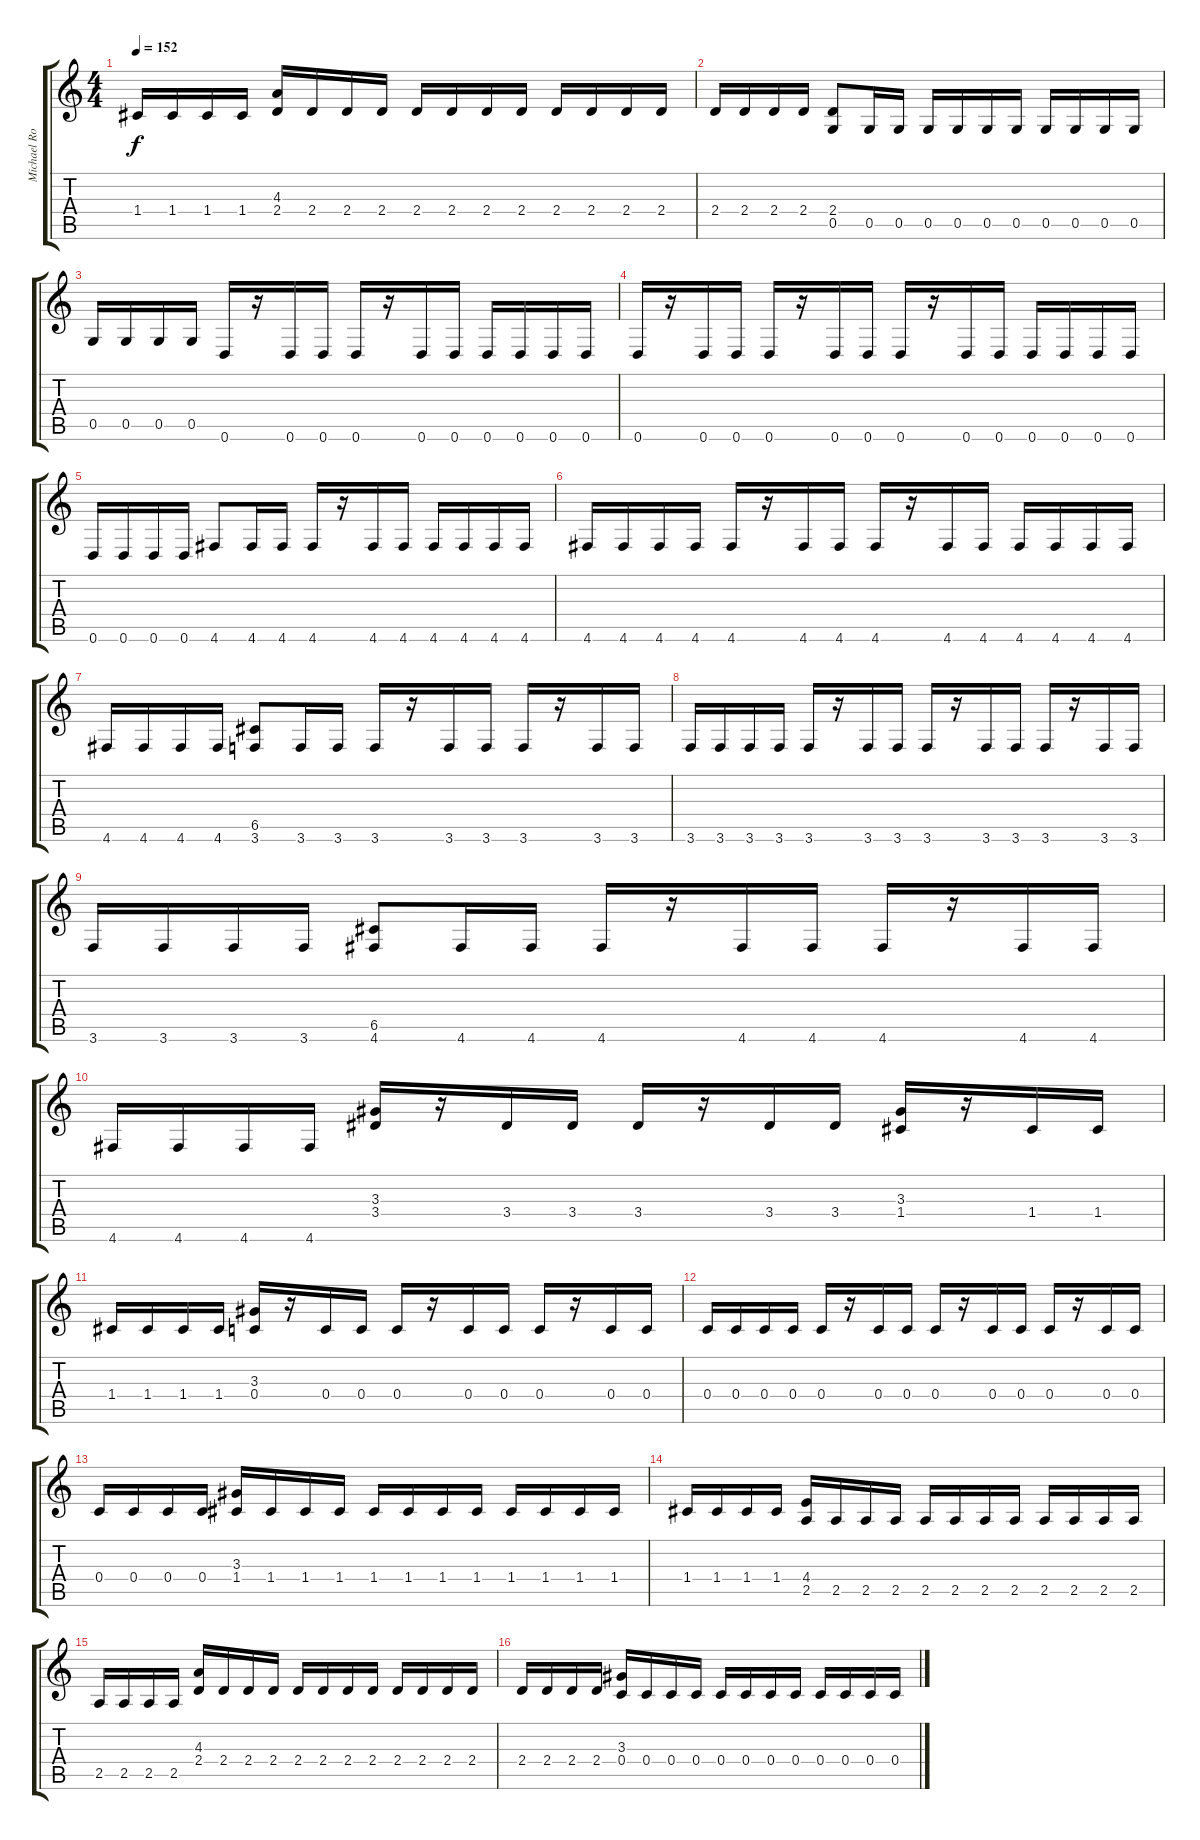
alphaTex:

\track ("Michael Romeo" "Michael Ro") {instrument distortionguitar}
\staff {score tabs}
\tuning (D4 A3 F3 C3 G2 D2) {hide}
\ts (4 4)
\tempo 152
\clef g2
\ks c
1.4.16{dy f} 1.4.16 1.4.16 1.4.16 (4.3 2.4).16 2.4.16 2.4.16 2.4.16 2.4.16 2.4.16 2.4.16 2.4.16 2.4.16 2.4.16 2.4.16 2.4.16 |
2.4.16 2.4.16 2.4.16 2.4.16 (2.4 0.5).8 0.5.16 0.5.16 0.5.16 0.5.16 0.5.16 0.5.16 0.5.16 0.5.16 0.5.16 0.5.16 |
0.5.16 0.5.16 0.5.16 0.5.16 0.6.16 r.16 0.6.16 0.6.16 0.6.16 r.16 0.6.16 0.6.16 0.6.16 0.6.16 0.6.16 0.6.16 |
0.6.16 r.16 0.6.16 0.6.16 0.6.16 r.16 0.6.16 0.6.16 0.6.16 r.16 0.6.16 0.6.16 0.6.16 0.6.16 0.6.16 0.6.16 |
0.6.16 0.6.16 0.6.16 0.6.16 4.6.8 4.6.16 4.6.16 4.6.16 r.16 4.6.16 4.6.16 4.6.16 4.6.16 4.6.16 4.6.16 |
4.6.16 4.6.16 4.6.16 4.6.16 4.6.16 r.16 4.6.16 4.6.16 4.6.16 r.16 4.6.16 4.6.16 4.6.16 4.6.16 4.6.16 4.6.16 |
4.6.16 4.6.16 4.6.16 4.6.16 (6.5 3.6).8 3.6.16 3.6.16 3.6.16 r.16 3.6.16 3.6.16 3.6.16 r.16 3.6.16 3.6.16 |
3.6.16 3.6.16 3.6.16 3.6.16 3.6.16 r.16 3.6.16 3.6.16 3.6.16 r.16 3.6.16 3.6.16 3.6.16 r.16 3.6.16 3.6.16 |
3.6.16 3.6.16 3.6.16 3.6.16 (6.5 4.6).8 4.6.16 4.6.16 4.6.16 r.16 4.6.16 4.6.16 4.6.16 r.16 4.6.16 4.6.16 |
4.6.16 4.6.16 4.6.16 4.6.16 (3.3 3.4).16 r.16 3.4.16 3.4.16 3.4.16 r.16 3.4.16 3.4.16 (3.3 1.4).16 r.16 1.4.16 1.4.16 |
1.4.16 1.4.16 1.4.16 1.4.16 (3.3 0.4).16 r.16 0.4.16 0.4.16 0.4.16 r.16 0.4.16 0.4.16 0.4.16 r.16 0.4.16 0.4.16 |
0.4.16 0.4.16 0.4.16 0.4.16 0.4.16 r.16 0.4.16 0.4.16 0.4.16 r.16 0.4.16 0.4.16 0.4.16 r.16 0.4.16 0.4.16 |
0.4.16 0.4.16 0.4.16 0.4.16 (3.3 1.4).16 1.4.16 1.4.16 1.4.16 1.4.16 1.4.16 1.4.16 1.4.16 1.4.16 1.4.16 1.4.16 1.4.16 |
1.4.16 1.4.16 1.4.16 1.4.16 (4.4 2.5).16 2.5.16 2.5.16 2.5.16 2.5.16 2.5.16 2.5.16 2.5.16 2.5.16 2.5.16 2.5.16 2.5.16 |
2.5.16 2.5.16 2.5.16 2.5.16 (4.3 2.4).16 2.4.16 2.4.16 2.4.16 2.4.16 2.4.16 2.4.16 2.4.16 2.4.16 2.4.16 2.4.16 2.4.16 |
2.4.16 2.4.16 2.4.16 2.4.16 (3.3 0.4).16 0.4.16 0.4.16 0.4.16 0.4.16 0.4.16 0.4.16 0.4.16 0.4.16 0.4.16 0.4.16 0.4.16
